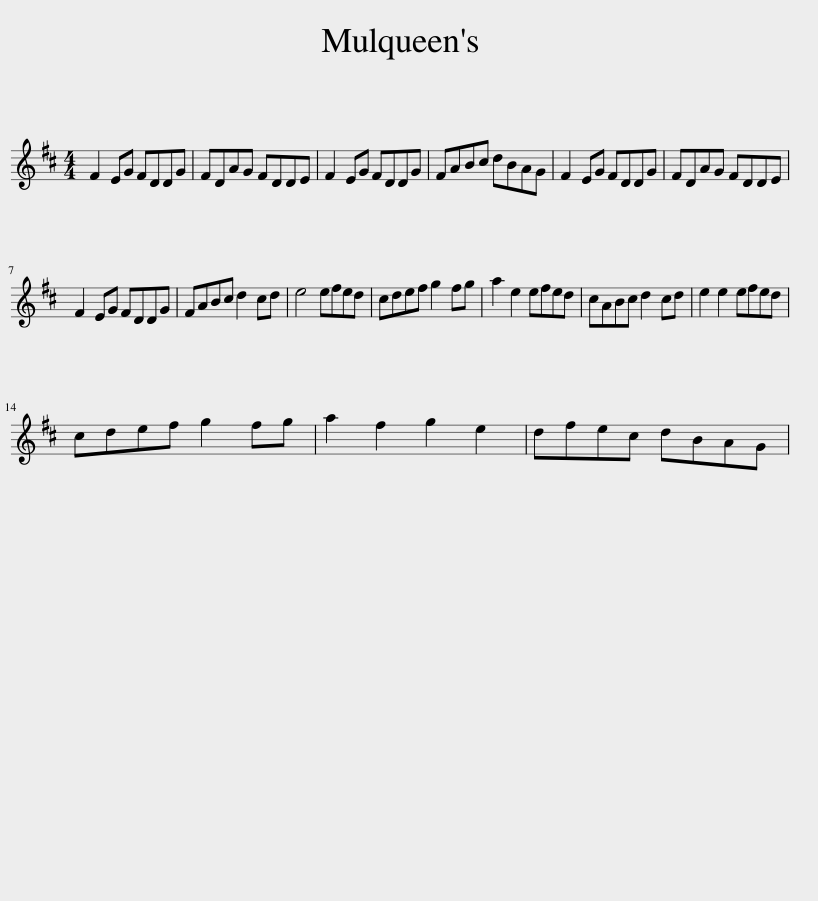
X:1
L:1/8
M:4/4
I:linebreak $
K:D
V:1 treble
V:1
 F2 EG FDDG | FDAG FDDE | F2 EG FDDG | FABc dBAG | F2 EG FDDG | %5
 FDAG FDDE |$ F2 EG FDDG | FABc d2 cd | e4 efed | cdef g2 fg | %10
 a2 e2 efed | cABc d2 cd | e2 e2 efed |$ cdef g2 fg | a2 f2 g2 e2 | %15
 dfec dBAG | %16
